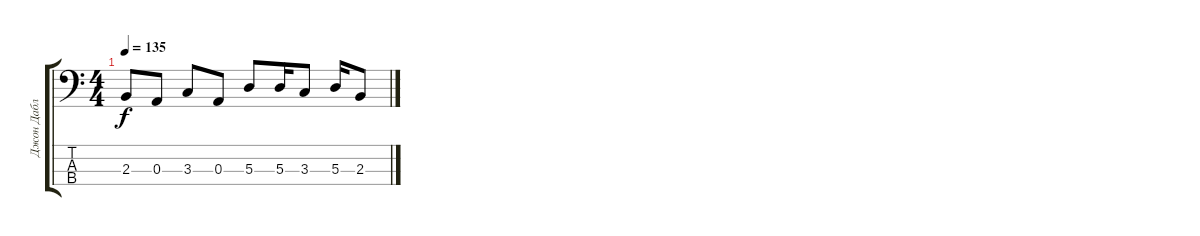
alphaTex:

\track ("Джон Дабл" "Джон Дабл") {instrument electricbassfinger}
\staff {score tabs}
\tuning (G2 D2 A1 E1) {hide}
\ts (4 4)
\tempo 135
\clef f4
\ks c
2.3.8{dy f} 0.3.8 3.3.8 0.3.8 5.3.8 5.3.16 3.3.8 5.3.16 2.3.8
